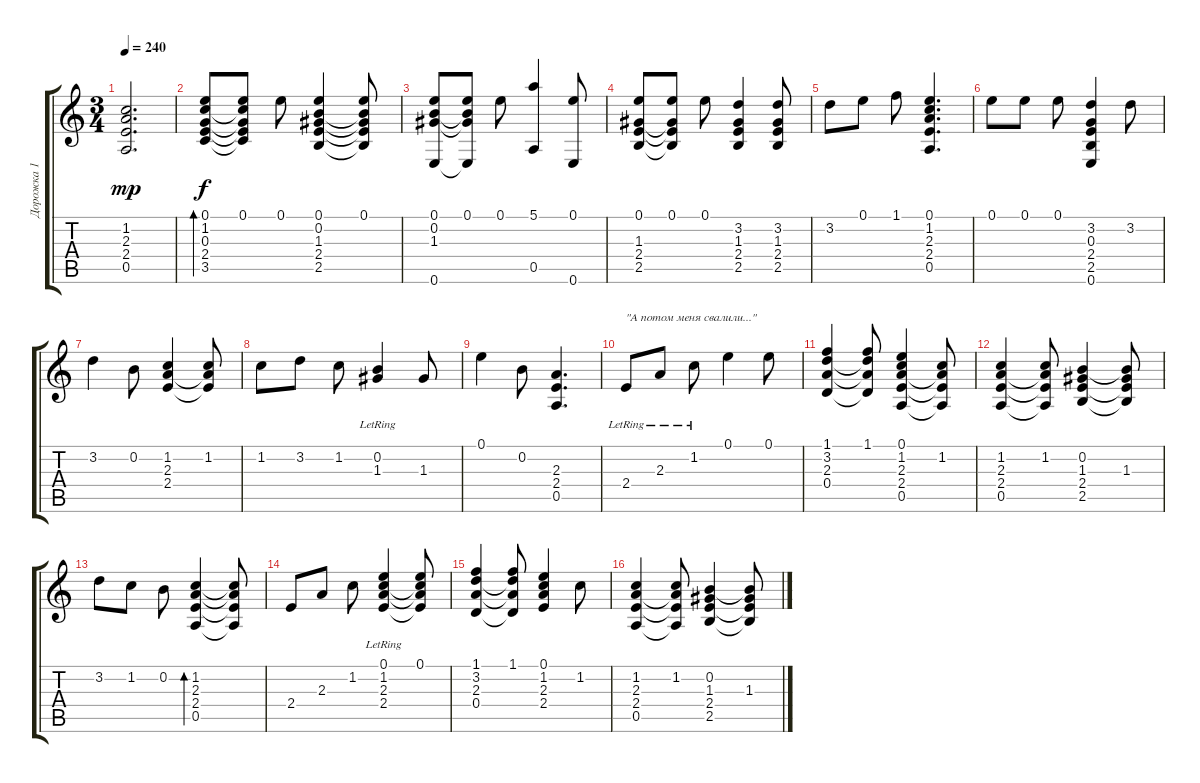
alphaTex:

\track ("Дорожка 1" "Дорожка 1") {instrument acousticguitarnylon}
\staff {score tabs}
\tuning (E4 B3 G3 D3 A2 E2) {hide}
\ts (3 4)
\tempo 240
\clef g2
\ks c
(1.2 2.3 2.4 0.5).2{d dy mp} |
(0.1 1.2 0.3 2.4 3.5).8{bd 480 dy f} (0.1 1.2{t} 0.3{t} 2.4{t} 3.5{t}).8 0.1.8 (0.1 0.2 1.3 2.4 2.5).4 (0.1 0.2{t} 1.3{t} 2.4{t} 2.5{t}).8 |
(0.1 0.2 1.3 0.6).8 (0.1 0.2{t} 1.3{t} 0.6{t}).8 0.1.8 (5.1 0.5).4 (0.1 0.6).8 |
(0.1 1.3 2.4 2.5).8 (0.1 1.3{t} 2.4{t} 2.5{t}).8 0.1.8 (3.2 1.3 2.4 2.5).4 (3.2 1.3 2.4 2.5).8 |
3.2.8 0.1.8 1.1.8 (0.1 1.2 2.3 2.4 0.5).4{d} |
0.1.8 0.1.8 0.1.8 (3.2 0.3 2.4 2.5 0.6).4 3.2.8 |
3.2.4 0.2.8 (1.2 2.3 2.4).4 (1.2 2.3{t} 2.4{t}).8 |
1.2.8 3.2.8 1.2.8 (0.2{lr} 1.3{lr}).4 1.3.8 |
0.1.4 0.2.8 (2.3 2.4 0.5).4{d} |
2.4{lr}.8{txt "\"А потом меня свалили...\""} 2.3{lr}.8 1.2{lr}.8 0.1.4 0.1.8 |
(1.1 3.2 2.3 0.4).4 (1.1 3.2{t} 2.3{t} 0.4{t}).8 (0.1 1.2 2.3 2.4 0.5).4 (1.2 2.3{t} 2.4{t} 0.5{t}).8 |
(1.2 2.3 2.4 0.5).4 (1.2 2.3{t} 2.4{t} 0.5{t}).8 (0.2 1.3 2.4 2.5).4 (0.2{t} 1.3 2.4{t} 2.5{t}).8 |
3.2.8 1.2.8 0.2.8 (1.2 2.3 2.4 0.5).4{bd 240} (1.2{t} 2.3{t} 2.4{t} 0.5{t}).8 |
2.4.8 2.3.8 1.2.8 (0.1{lr} 1.2{lr} 2.3{lr} 2.4).4 (0.1 1.2{t} 2.3{t} 2.4{t}).8 |
(1.1 3.2 2.3 0.4).4 (1.1 3.2{t} 2.3{t} 0.4{t}).8 (0.1 1.2 2.3 2.4).4 1.2.8 |
(1.2 2.3 2.4 0.5).4 (1.2 2.3{t} 2.4{t} 0.5{t}).8 (0.2 1.3 2.4 2.5).4 (0.2{t} 1.3 2.4{t} 2.5{t}).8
